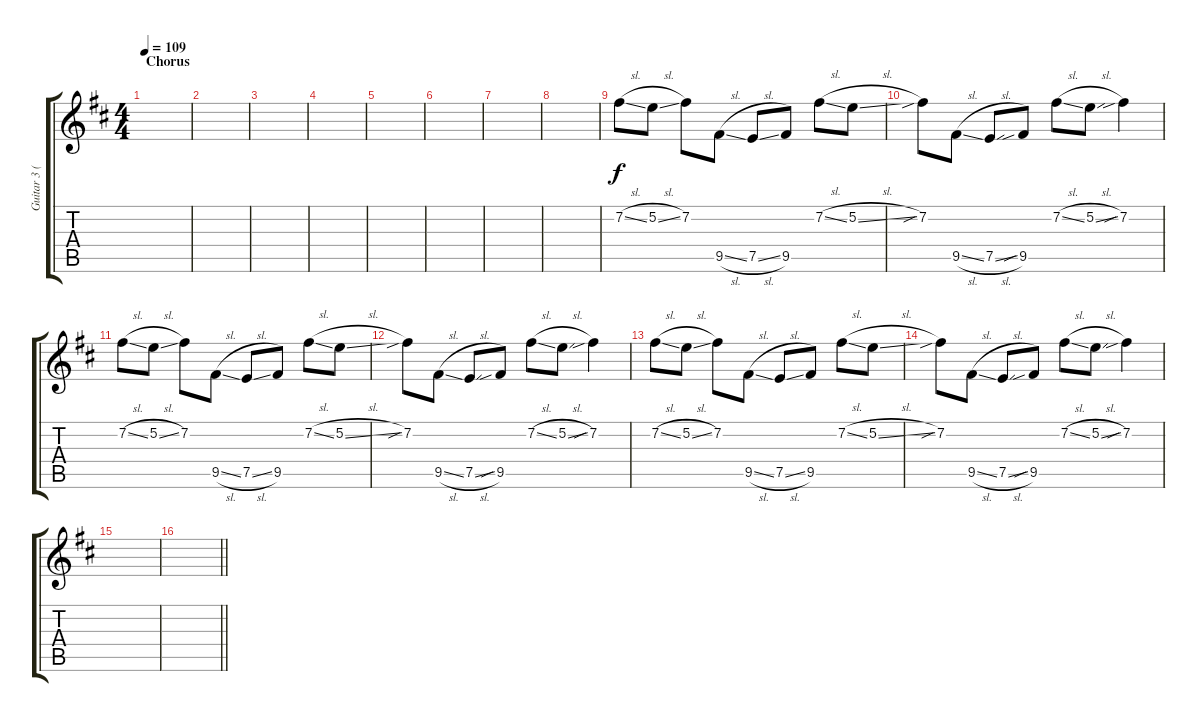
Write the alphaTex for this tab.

\track ("Guitar 3 (Charlotte [overdub])" "Guitar 3 (") {instrument distortionguitar}
\staff {score tabs}
\tuning (E4 B3 G3 D3 A2 E2) {hide}
\ts (4 4)
\section ("" "Chorus")
\tempo 109
\clef g2
\ks d
|
|
|
|
|
|
|
|
7.2{sl}.8 5.2{sl}.8 7.2.8 9.5{sl}.8 7.5{sl}.8 9.5.8 7.2{sl}.8 5.2{sl}.8 |
7.2{sib}.8 9.5{sl}.8 7.5{sl}.8 9.5{sib}.8 7.2{sl}.8 5.2{sl}.8 7.2{sib}.4 |
7.2{sl}.8 5.2{sl}.8 7.2.8 9.5{sl}.8 7.5{sl}.8 9.5.8 7.2{sl}.8 5.2{sl}.8 |
7.2{sib}.8 9.5{sl}.8 7.5{sl}.8 9.5{sib}.8 7.2{sl}.8 5.2{sl}.8 7.2{sib}.4 |
7.2{sl}.8 5.2{sl}.8 7.2.8 9.5{sl}.8 7.5{sl}.8 9.5.8 7.2{sl}.8 5.2{sl}.8 |
7.2{sib}.8 9.5{sl}.8 7.5{sl}.8 9.5{sib}.8 7.2{sl}.8 5.2{sl}.8 7.2{sib}.4 |
|
\barLineRight lightlight
